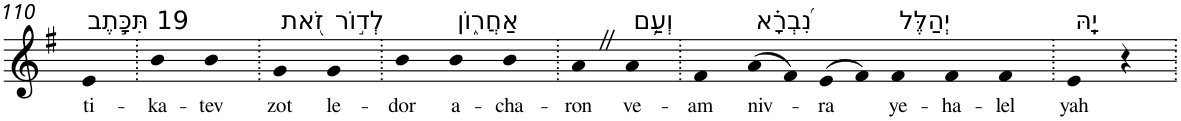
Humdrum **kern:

**kern	**text
*part1	*part1
*staff1	*staff1
*I"Piano	*
*I'Pno	*
!!LO:PB:g=z
*clefG2	*
*k[f#]	*
*G:	*
=110	=110
!LO:TX:a:t=19 תִּכָּ֣תֶב	!
!	!LO:LY:b
4e	ti-
=111.	=111.
!	!LO:LY:b
4b	-ka-
!	!LO:LY:b
4b	-tev
=112.	=112.
!LO:TX:a:t=זֹ֭את	!
!	!LO:LY:b
4g	zot
!LO:TX:a:t=לְד֣וֹר	!
!	!LO:LY:b
4g	le-
=113.	=113.
!	!LO:LY:b
4b	-dor
!LO:TX:a:t=אַחֲר֑וֹן	!
!	!LO:LY:b
4b	a-
!	!LO:LY:b
4b	-cha-
=114.	=114.
!	!LO:LY:b
4aZ	-ron
!LO:TX:a:t=וְעַ֥ם	!
!	!LO:LY:b
4a	ve-
=115.	=115.
!	!LO:LY:b
4f#	-am
!LO:TX:a:t=נִ֝בְרָ֗א	!
!	!LO:LY:b
(>8a	niv-
8f#)	.
!	!LO:LY:b
(>8e	-ra
8f#)	.
!LO:TX:a:t=יְהַלֶּל	!
!	!LO:LY:b
4f#	ye-
!	!LO:LY:b
4f#	-ha-
!	!LO:LY:b
4f#	-lel
=116.	=116.
!LO:TX:a:t=יָֽהּ	!
!	!LO:LY:b
4e	yah
4r	.
=.	=.
*-	*-
